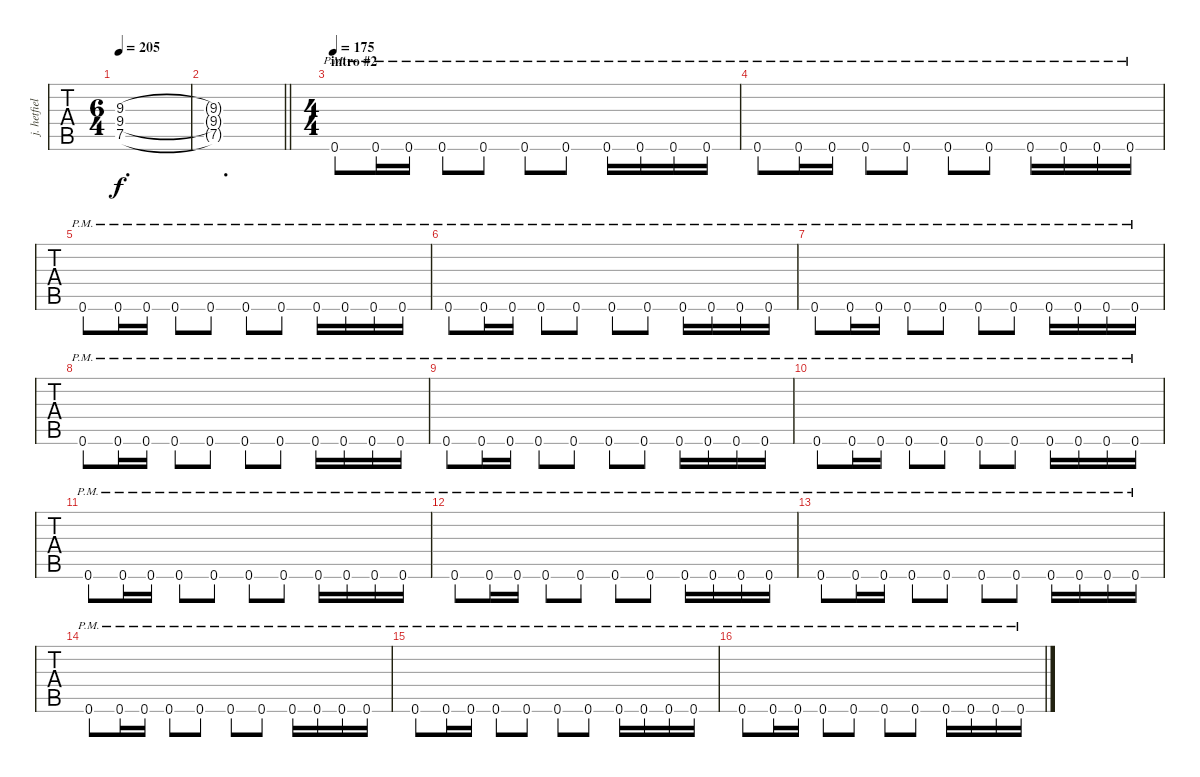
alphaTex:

\track ("j. hetfield - rhythm guitar" "j. hetfiel") {instrument distortionguitar}
\staff {tabs}
\tuning (E4 B3 G3 D3 A2 E2) {hide}
\ts (6 4)
\tempo 205
\clef g2
\ks c
(9.3{t} 9.4{t} 7.5{t}).1{d dy f} |
\barLineRight lightlight
(9.3{t} 9.4{t} 7.5{t}).1{d} |
\ts (4 4)
\section ("" "intro #2")
\tempo 175
0.6{pm}.8 0.6{pm}.16 0.6{pm}.16 0.6{pm}.8 0.6{pm}.8 0.6{pm}.8 0.6{pm}.8 0.6{pm}.16 0.6{pm}.16 0.6{pm}.16 0.6{pm}.16 |
0.6{pm}.8 0.6{pm}.16 0.6{pm}.16 0.6{pm}.8 0.6{pm}.8 0.6{pm}.8 0.6{pm}.8 0.6{pm}.16 0.6{pm}.16 0.6{pm}.16 0.6{pm}.16 |
0.6{pm}.8 0.6{pm}.16 0.6{pm}.16 0.6{pm}.8 0.6{pm}.8 0.6{pm}.8 0.6{pm}.8 0.6{pm}.16 0.6{pm}.16 0.6{pm}.16 0.6{pm}.16 |
0.6{pm}.8 0.6{pm}.16 0.6{pm}.16 0.6{pm}.8 0.6{pm}.8 0.6{pm}.8 0.6{pm}.8 0.6{pm}.16 0.6{pm}.16 0.6{pm}.16 0.6{pm}.16 |
0.6{pm}.8 0.6{pm}.16 0.6{pm}.16 0.6{pm}.8 0.6{pm}.8 0.6{pm}.8 0.6{pm}.8 0.6{pm}.16 0.6{pm}.16 0.6{pm}.16 0.6{pm}.16 |
0.6{pm}.8 0.6{pm}.16 0.6{pm}.16 0.6{pm}.8 0.6{pm}.8 0.6{pm}.8 0.6{pm}.8 0.6{pm}.16 0.6{pm}.16 0.6{pm}.16 0.6{pm}.16 |
0.6{pm}.8 0.6{pm}.16 0.6{pm}.16 0.6{pm}.8 0.6{pm}.8 0.6{pm}.8 0.6{pm}.8 0.6{pm}.16 0.6{pm}.16 0.6{pm}.16 0.6{pm}.16 |
0.6{pm}.8 0.6{pm}.16 0.6{pm}.16 0.6{pm}.8 0.6{pm}.8 0.6{pm}.8 0.6{pm}.8 0.6{pm}.16 0.6{pm}.16 0.6{pm}.16 0.6{pm}.16 |
0.6{pm}.8 0.6{pm}.16 0.6{pm}.16 0.6{pm}.8 0.6{pm}.8 0.6{pm}.8 0.6{pm}.8 0.6{pm}.16 0.6{pm}.16 0.6{pm}.16 0.6{pm}.16 |
0.6{pm}.8 0.6{pm}.16 0.6{pm}.16 0.6{pm}.8 0.6{pm}.8 0.6{pm}.8 0.6{pm}.8 0.6{pm}.16 0.6{pm}.16 0.6{pm}.16 0.6{pm}.16 |
0.6{pm}.8 0.6{pm}.16 0.6{pm}.16 0.6{pm}.8 0.6{pm}.8 0.6{pm}.8 0.6{pm}.8 0.6{pm}.16 0.6{pm}.16 0.6{pm}.16 0.6{pm}.16 |
0.6{pm}.8 0.6{pm}.16 0.6{pm}.16 0.6{pm}.8 0.6{pm}.8 0.6{pm}.8 0.6{pm}.8 0.6{pm}.16 0.6{pm}.16 0.6{pm}.16 0.6{pm}.16 |
0.6{pm}.8 0.6{pm}.16 0.6{pm}.16 0.6{pm}.8 0.6{pm}.8 0.6{pm}.8 0.6{pm}.8 0.6{pm}.16 0.6{pm}.16 0.6{pm}.16 0.6{pm}.16 |
0.6{pm}.8 0.6{pm}.16 0.6{pm}.16 0.6{pm}.8 0.6{pm}.8 0.6{pm}.8 0.6{pm}.8 0.6{pm}.16 0.6{pm}.16 0.6{pm}.16 0.6{pm}.16
